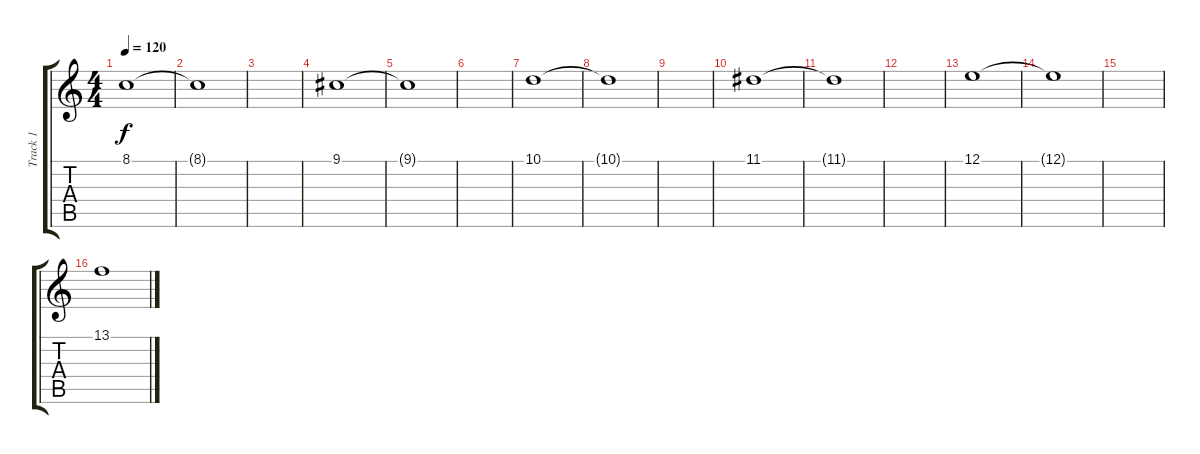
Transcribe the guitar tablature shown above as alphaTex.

\track ("Track 1" "Track 1") {instrument acousticgrandpiano}
\staff {score tabs}
\tuning (E4 B3 G3 D3 A2 E2) {hide}
\ts (4 4)
\tempo 120
\clef g2
\ks c
8.1.1{dy f} |
8.1{t}.1 |
|
9.1.1 |
9.1{t}.1 |
|
10.1.1 |
10.1{t}.1 |
|
11.1.1 |
11.1{t}.1 |
|
12.1.1 |
12.1{t}.1 |
|
13.1.1
